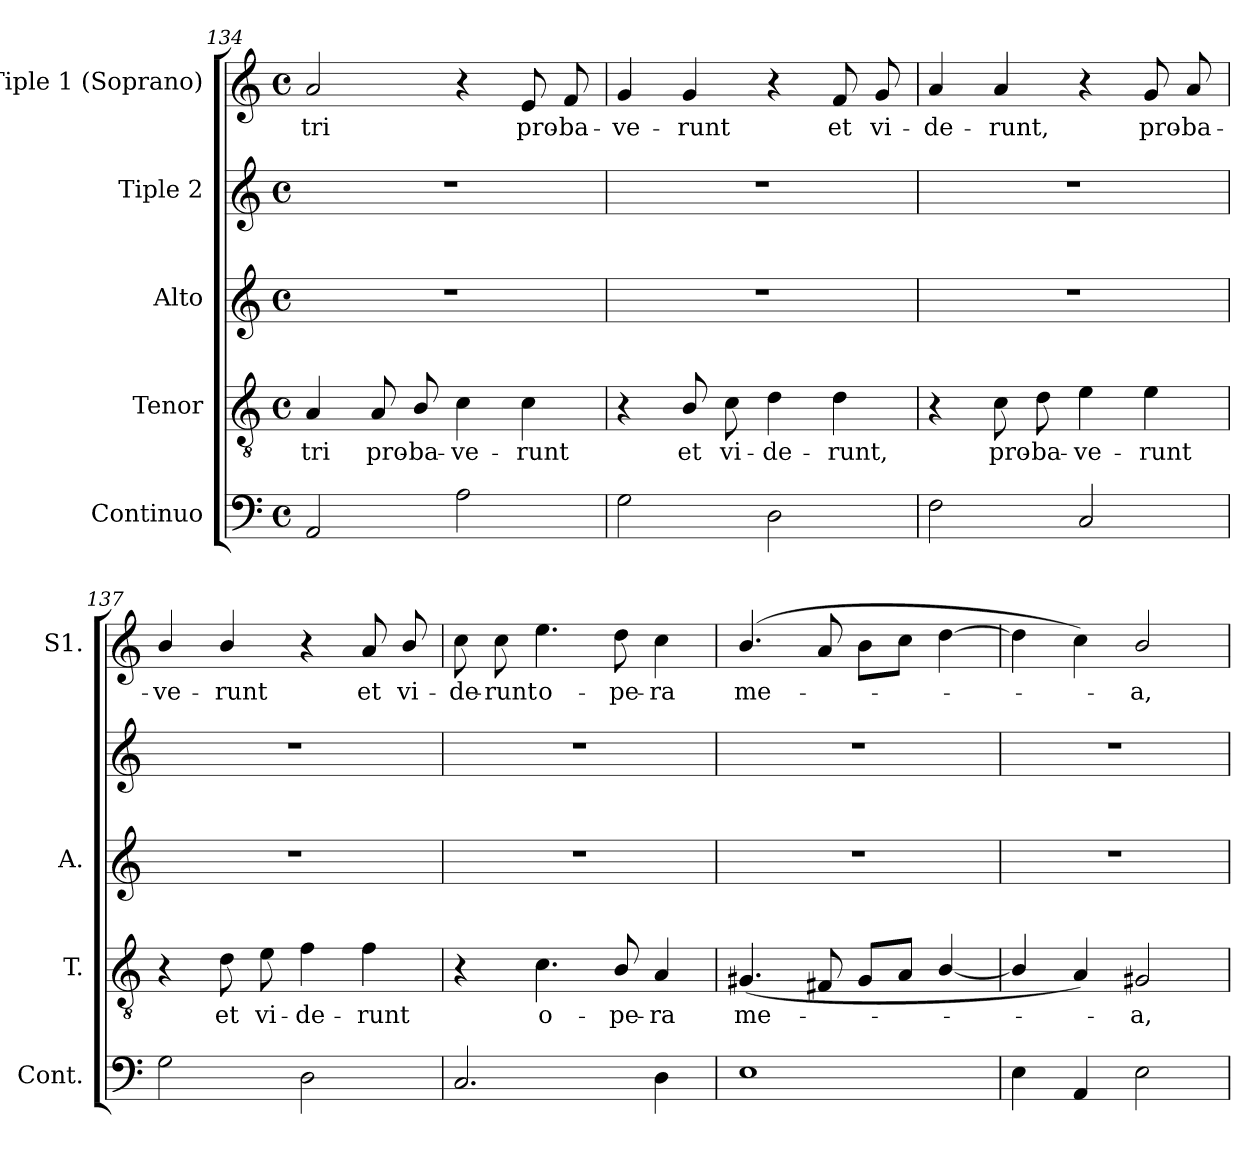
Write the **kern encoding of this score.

**kern	**kern	**text	**kern	**kern	**kern	**text
*part5	*part4	*part4	*part3	*part2	*part1	*part1
*staff5	*staff4	*staff4	*staff3	*staff2	*staff1	*staff1
*I"Continuo	*I"Tenor	*	*I"Alto	*I"Tiple 2	*I"Tiple 1 (Soprano)	*
*I'Cont.	*I'T.	*	*I'A.	*	*I'S1.	*
*clefF4	*clefGv2	*	*clefG2	*clefG2	*clefG2	*
*	*ITrd7c12	*	*	*	*	*
*k[]	*k[]	*	*k[]	*k[]	*k[]	*
*C:	*C:	*	*C:	*C:	*C:	*
*M4/4	*M4/4	*	*M4/4	*M4/4	*M4/4	*
*met(c)	*met(c)	*	*met(c)	*met(c)	*met(c)	*
=134	=134	=134	=134	=134	=134	=134
!	!	!LO:LY:b:color=#000000	!	!	!	!
!	!	!	!	!	!	!LO:LY:b:color=#000000
2AAi/	4AAi/	-tri	1r	1r	2ai/	-tri
!	!	!LO:LY:b:color=#000000	!	!	!	!
.	8AAi/	pro-	.	.	.	.
!	!	!LO:LY:b:color=#000000	!	!	!	!
.	8BBi/	-ba-	.	.	.	.
!	!	!LO:LY:b:color=#000000	!	!	!	!
2Ai\	4Ci\	-ve-	.	.	4r	.
!	!	!LO:LY:b:color=#000000	!	!	!	!
!	!	!	!	!	!	!LO:LY:b:color=#000000
.	4Ci\	-runt	.	.	8ei/	pro-
!	!	!	!	!	!	!LO:LY:b:color=#000000
.	.	.	.	.	8fi/	-ba-
=135	=135	=135	=135	=135	=135	=135
!	!	!	!	!	!	!LO:LY:b:color=#000000
2Gi\	4r	.	1r	1r	4gi/	-ve-
!	!	!LO:LY:b:color=#000000	!	!	!	!
!	!	!	!	!	!	!LO:LY:b:color=#000000
.	8BBi/	et	.	.	4gi/	-runt
!	!	!LO:LY:b:color=#000000	!	!	!	!
.	8Ci\	vi-	.	.	.	.
!	!	!LO:LY:b:color=#000000	!	!	!	!
2Di\	4Di\	-de-	.	.	4r	.
!	!	!LO:LY:b:color=#000000	!	!	!	!
!	!	!	!	!	!	!LO:LY:b:color=#000000
.	4Di\	-runt,	.	.	8fi/	et
!	!	!	!	!	!	!LO:LY:b:color=#000000
.	.	.	.	.	8gi/	vi-
=136	=136	=136	=136	=136	=136	=136
!	!	!	!	!	!	!LO:LY:b:color=#000000
2Fi\	4r	.	1r	1r	4ai/	-de-
!	!	!LO:LY:b:color=#000000	!	!	!	!
!	!	!	!	!	!	!LO:LY:b:color=#000000
.	8Ci\	pro-	.	.	4ai/	-runt,
!	!	!LO:LY:b:color=#000000	!	!	!	!
.	8Di\	-ba-	.	.	.	.
!	!	!LO:LY:b:color=#000000	!	!	!	!
2Ci/	4Ei\	-ve-	.	.	4r	.
!	!	!LO:LY:b:color=#000000	!	!	!	!
!	!	!	!	!	!	!LO:LY:b:color=#000000
.	4Ei\	-runt	.	.	8gi/	pro-
!	!	!	!	!	!	!LO:LY:b:color=#000000
.	.	.	.	.	8ai/	-ba-
!!LO:LB:g=z
=137	=137	=137	=137	=137	=137	=137
!	!	!	!	!	!	!LO:LY:b:color=#000000
2Gi\	4r	.	1r	1r	4bi/	-ve-
!	!	!LO:LY:b:color=#000000	!	!	!	!
!	!	!	!	!	!	!LO:LY:b:color=#000000
.	8Di\	et	.	.	4bi/	-runt
!	!	!LO:LY:b:color=#000000	!	!	!	!
.	8Ei\	vi-	.	.	.	.
!	!	!LO:LY:b:color=#000000	!	!	!	!
2Di\	4Fi\	-de-	.	.	4r	.
!	!	!LO:LY:b:color=#000000	!	!	!	!
!	!	!	!	!	!	!LO:LY:b:color=#000000
.	4Fi\	-runt	.	.	8ai/	et
!	!	!	!	!	!	!LO:LY:b:color=#000000
.	.	.	.	.	8bi/	vi-
=138	=138	=138	=138	=138	=138	=138
!	!	!	!	!	!	!LO:LY:b:color=#000000
2.Ci/	4r	.	1r	1r	8cci\	-de-
!	!	!	!	!	!	!LO:LY:b:color=#000000
.	.	.	.	.	8cci\	-runt
!	!	!LO:LY:b:color=#000000	!	!	!	!
!	!	!	!	!	!	!LO:LY:b:color=#000000
.	4.Ci\	o-	.	.	4.eei\	o-
!	!	!LO:LY:b:color=#000000	!	!	!	!
!	!	!	!	!	!	!LO:LY:b:color=#000000
.	8BBi/	-pe-	.	.	8ddi\	-pe-
!	!	!LO:LY:b:color=#000000	!	!	!	!
!	!	!	!	!	!	!LO:LY:b:color=#000000
4Di\	4AAi/	-ra	.	.	4cci\	-ra
=139	=139	=139	=139	=139	=139	=139
!	!	!LO:LY:b:color=#000000	!	!	!	!
!	!	!	!	!	!	!LO:LY:b:color=#000000
1Ei	(4.GG#Xi/	me-	1r	1r	(4.bi/	me-
.	8FF#Xi/	.	.	.	8ai/	.
.	8GG#i/L	.	.	.	8bi\L	.
.	8AAi/J	.	.	.	8cci\J	.
.	[4BBi/	.	.	.	[4ddi\	.
=140	=140	=140	=140	=140	=140	=140
4Ei\	4BBi/]	.	1r	1r	4ddi\]	.
4AAi/	4AAi/)	.	.	.	4cci\)	.
!	!	!LO:LY:b:color=#000000	!	!	!	!
!	!	!	!	!	!	!LO:LY:b:color=#000000
2Ei\	2GG#Xi/	-a,	.	.	2bi/	-a,
=	=	=	=	=	=	=
*-	*-	*-	*-	*-	*-	*-
